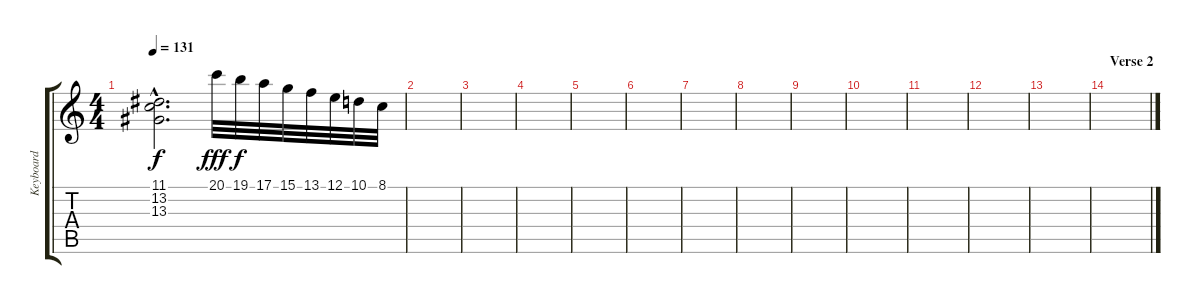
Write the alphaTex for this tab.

\track ("Keyboard" "Keyboard") {instrument reedorgan}
\staff {score tabs}
\tuning (E4 B3 G3 D3 A2 E2) {hide}
\ts (4 4)
\tempo 131
\clef g2
\ks c
(11.1{hac} 13.2{hac} 13.3{hac}).2{d dy f} 20.1.32{dy fff volume 13 instrument rockorgan} 19.1.32{dy f} 17.1.32 15.1.32 13.1.32 12.1.32 10.1.32 8.1.32 |
|
|
|
|
|
|
|
|
|
|
|
|
\section ("" "Verse 2")
